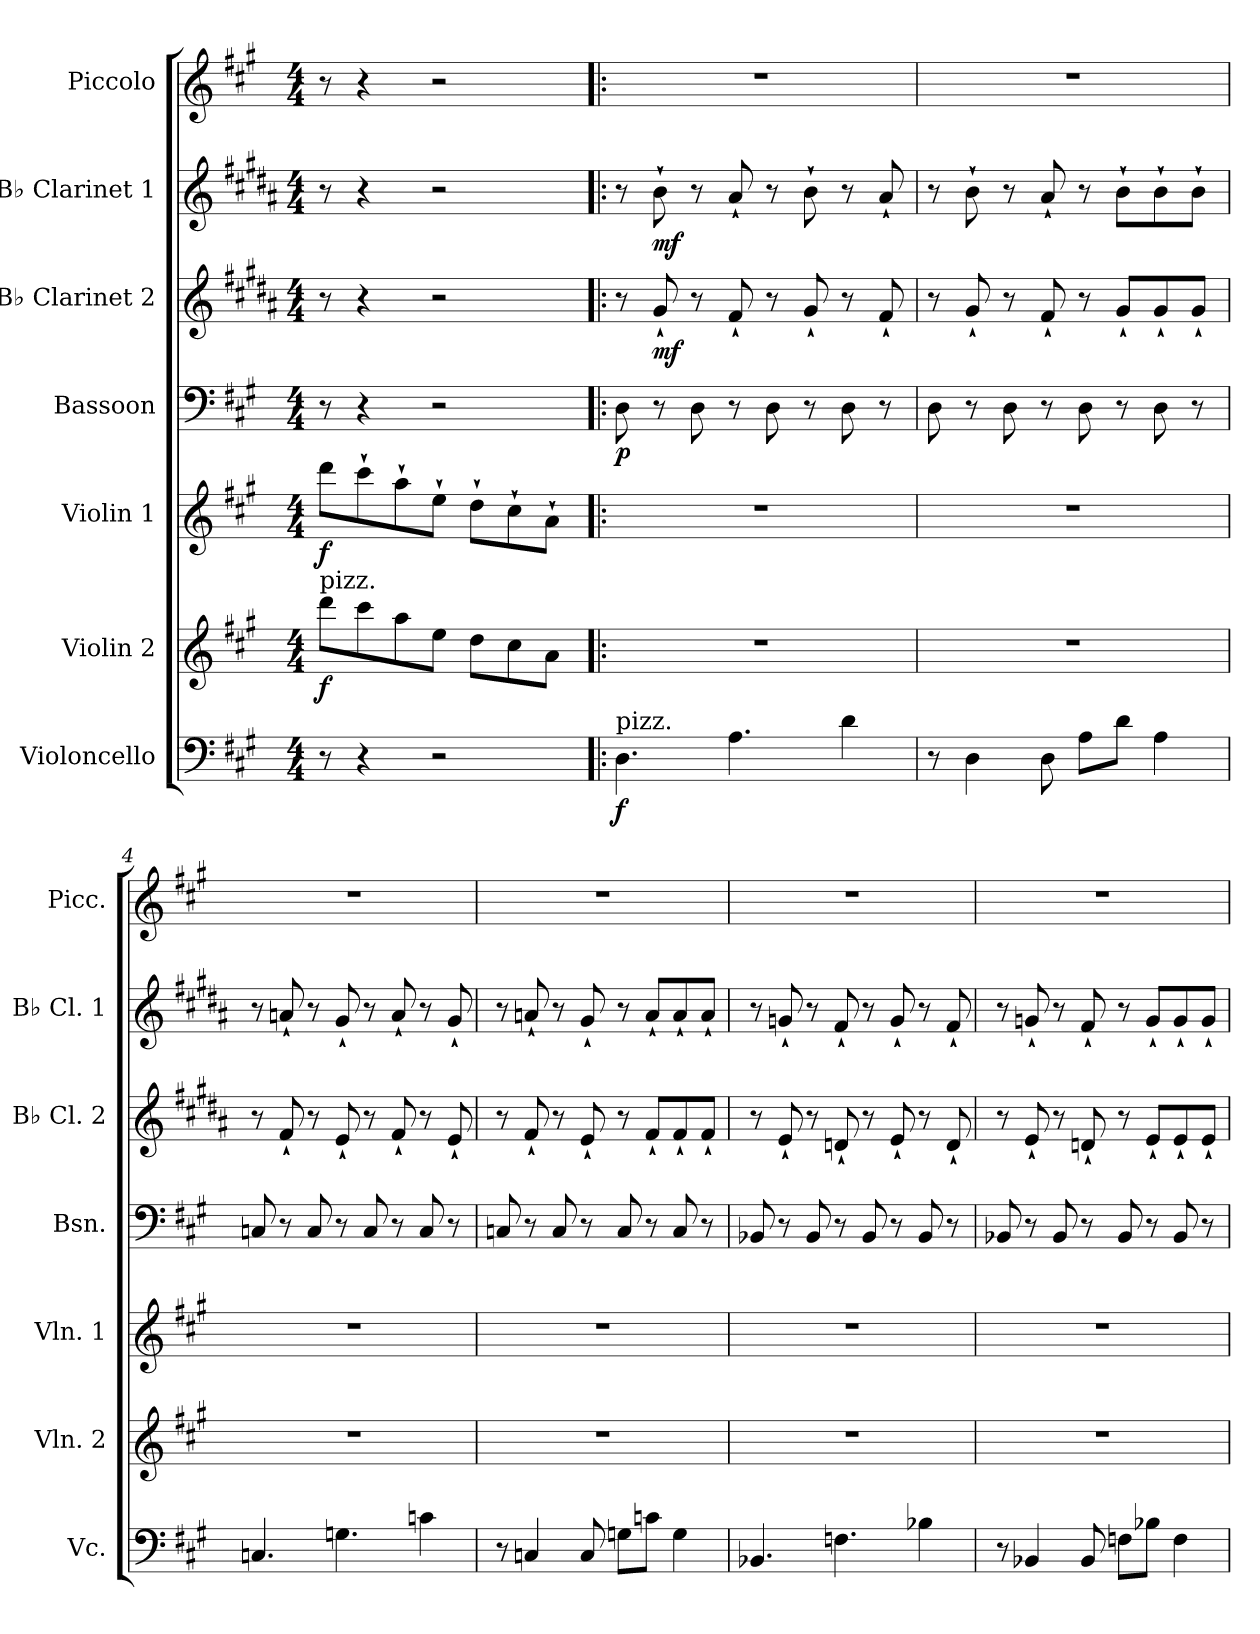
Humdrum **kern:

**kern	**dynam	**kern	**dynam	**kern	**dynam	**kern	**dynam	**kern	**dynam	**kern	**dynam	**kern
*part7	*part7	*part6	*part6	*part5	*part5	*part4	*part4	*part3	*part3	*part2	*part2	*part1
*staff7	*staff7	*staff6	*staff6	*staff5	*staff5	*staff4	*staff4	*staff3	*staff3	*staff2	*staff2	*staff1
*I"Violoncello	*	*I"Violin 2	*	*I"Violin 1	*	*I"Bassoon	*	*I"B♭ Clarinet 2	*	*I"B♭ Clarinet 1	*	*I"Piccolo
*I'Vc.	*	*I'Vln. 2	*	*I'Vln. 1	*	*I'Bsn.	*	*I'B♭ Cl. 2	*	*I'B♭ Cl. 1	*	*I'Picc.
*clefF4	*	*clefG2	*	*clefG2	*	*clefF4	*	*clefG2	*	*clefG2	*	*clefG2
*	*	*	*	*	*	*	*	*ITrd1c2	*	*ITrd1c2	*	*
*k[f#c#g#]	*	*k[f#c#g#]	*	*k[f#c#g#]	*	*k[f#c#g#]	*	*k[f#c#g#]	*	*k[f#c#g#]	*	*k[f#c#g#]
*M4/4	*	*M4/4	*	*M4/4	*	*M4/4	*	*M4/4	*	*M4/4	*	*M4/4
*MM148	*	*MM148	*	*MM148	*	*MM148	*	*MM148	*	*MM148	*	*MM148
=1	=1	=1	=1	=1	=1	=1	=1	=1	=1	=1	=1	=1
!	!	!LO:TX:a:t=pizz.	!	!	!	!	!	!	!	!	!	!
!	!	!	!LO:DY:b	!	!LO:DY:b	!	!	!	!	!	!	!
8r	.	8ddd\L	f	8ddd\L	f	8r	.	8r	.	8r	.	8r
4r	.	8ccc#\	.	8ccc#`\	.	4r	.	4r	.	4r	.	4r
.	.	8aa\	.	8aa`\	.	.	.	.	.	.	.	.
2r	.	8ee\J	.	8ee`\J	.	2r	.	2r	.	2r	.	2r
.	.	8dd\L	.	8dd`\L	.	.	.	.	.	.	.	.
.	.	8cc#\	.	8cc#`\	.	.	.	.	.	.	.	.
.	.	8a\J	.	8a`\J	.	.	.	.	.	.	.	.
=2!|:	=2!|:	=2!|:	=2!|:	=2!|:	=2!|:	=2!|:	=2!|:	=2!|:	=2!|:	=2!|:	=2!|:	=2!|:
!LO:TX:a:t=pizz.	!	!	!	!	!	!	!	!	!	!	!	!
!	!LO:DY:b	!	!	!	!	!	!LO:DY:b	!	!	!	!	!
4.D\	f	1r	.	1r	.	8D\	p	8r	.	8r	.	1r
!	!	!	!	!	!	!	!	!	!LO:DY:b	!	!LO:DY:b	!
.	.	.	.	.	.	8r	.	8f#`/	mf	8a`\	mf	.
.	.	.	.	.	.	8D\	.	8r	.	8r	.	.
4.A\	.	.	.	.	.	8r	.	8e`/	.	8g#`/	.	.
.	.	.	.	.	.	8D\	.	8r	.	8r	.	.
.	.	.	.	.	.	8r	.	8f#`/	.	8a`\	.	.
4d\	.	.	.	.	.	8D\	.	8r	.	8r	.	.
.	.	.	.	.	.	8r	.	8e`/	.	8g#`/	.	.
=3	=3	=3	=3	=3	=3	=3	=3	=3	=3	=3	=3	=3
8r	.	1r	.	1r	.	8D\	.	8r	.	8r	.	1r
4D\	.	.	.	.	.	8r	.	8f#`/	.	8a`\	.	.
.	.	.	.	.	.	8D\	.	8r	.	8r	.	.
8D\	.	.	.	.	.	8r	.	8e`/	.	8g#`/	.	.
8A\L	.	.	.	.	.	8D\	.	8r	.	8r	.	.
8d\J	.	.	.	.	.	8r	.	8f#`/L	.	8a`\L	.	.
4A\	.	.	.	.	.	8D\	.	8f#`/	.	8a`\	.	.
.	.	.	.	.	.	8r	.	8f#`/J	.	8a`\J	.	.
!!LO:LB:g=z
=4	=4	=4	=4	=4	=4	=4	=4	=4	=4	=4	=4	=4
4.Cn/	.	1r	.	1r	.	8Cn/	.	8r	.	8r	.	1r
.	.	.	.	.	.	8r	.	8e`/	.	8gn`/	.	.
.	.	.	.	.	.	8C/	.	8r	.	8r	.	.
4.Gn\	.	.	.	.	.	8r	.	8d`/	.	8f#`/	.	.
.	.	.	.	.	.	8C/	.	8r	.	8r	.	.
.	.	.	.	.	.	8r	.	8e`/	.	8g`/	.	.
4cn\	.	.	.	.	.	8C/	.	8r	.	8r	.	.
.	.	.	.	.	.	8r	.	8d`/	.	8f#`/	.	.
=5	=5	=5	=5	=5	=5	=5	=5	=5	=5	=5	=5	=5
8r	.	1r	.	1r	.	8Cn/	.	8r	.	8r	.	1r
4Cn/	.	.	.	.	.	8r	.	8e`/	.	8gn`/	.	.
.	.	.	.	.	.	8C/	.	8r	.	8r	.	.
8C/	.	.	.	.	.	8r	.	8d`/	.	8f#`/	.	.
8Gn\L	.	.	.	.	.	8C/	.	8r	.	8r	.	.
8cn\J	.	.	.	.	.	8r	.	8e`/L	.	8g`/L	.	.
4G\	.	.	.	.	.	8C/	.	8e`/	.	8g`/	.	.
.	.	.	.	.	.	8r	.	8e`/J	.	8g`/J	.	.
=6	=6	=6	=6	=6	=6	=6	=6	=6	=6	=6	=6	=6
4.BB-X/	.	1r	.	1r	.	8BB-X/	.	8r	.	8r	.	1r
.	.	.	.	.	.	8r	.	8d`/	.	8fn`/	.	.
.	.	.	.	.	.	8BB-/	.	8r	.	8r	.	.
4.Fn\	.	.	.	.	.	8r	.	8cn`/	.	8e`/	.	.
.	.	.	.	.	.	8BB-/	.	8r	.	8r	.	.
.	.	.	.	.	.	8r	.	8d`/	.	8f`/	.	.
4B-X\	.	.	.	.	.	8BB-/	.	8r	.	8r	.	.
.	.	.	.	.	.	8r	.	8c`/	.	8e`/	.	.
!!LO:PB:g=z
=7	=7	=7	=7	=7	=7	=7	=7	=7	=7	=7	=7	=7
8r	.	1r	.	1r	.	8BB-X/	.	8r	.	8r	.	1r
4BB-X/	.	.	.	.	.	8r	.	8d`/	.	8fn`/	.	.
.	.	.	.	.	.	8BB-/	.	8r	.	8r	.	.
8BB-/	.	.	.	.	.	8r	.	8cn`/	.	8e`/	.	.
8Fn\L	.	.	.	.	.	8BB-/	.	8r	.	8r	.	.
8B-X\J	.	.	.	.	.	8r	.	8d`/L	.	8f`/L	.	.
4F\	.	.	.	.	.	8BB-/	.	8d`/	.	8f`/	.	.
.	.	.	.	.	.	8r	.	8d`/J	.	8f`/J	.	.
=	=	=	=	=	=	=	=	=	=	=	=	=
*-	*-	*-	*-	*-	*-	*-	*-	*-	*-	*-	*-	*-
